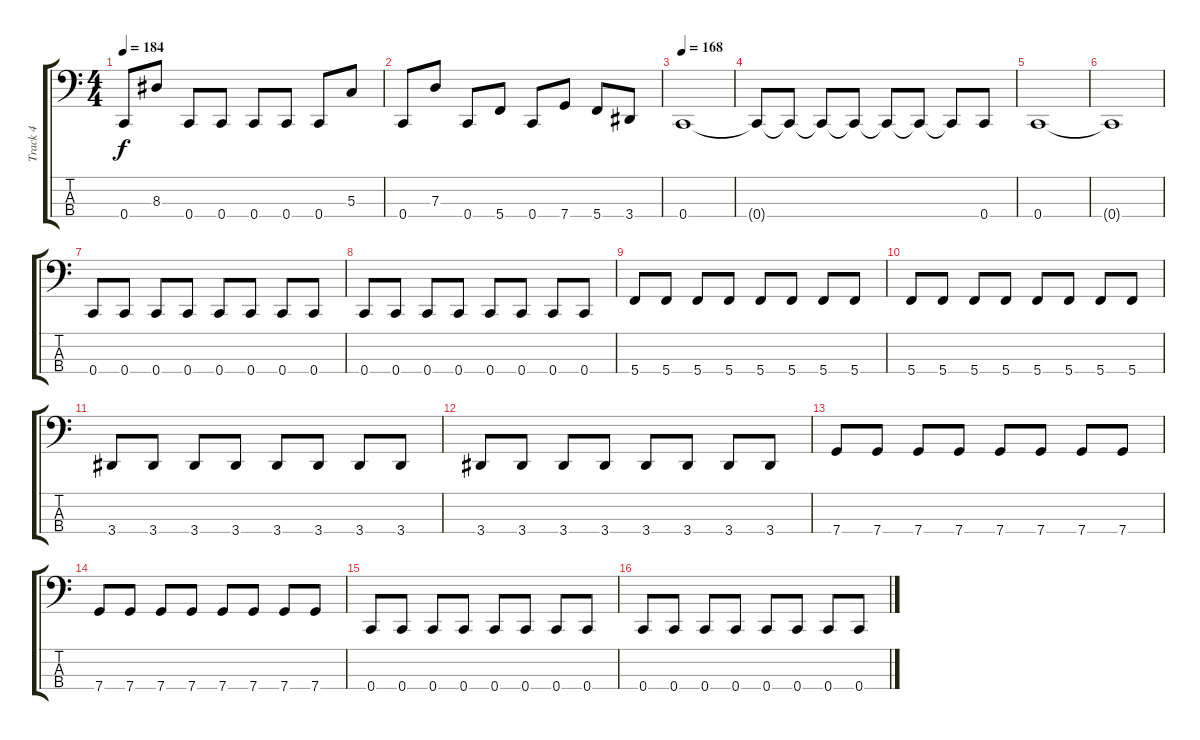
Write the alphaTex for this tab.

\track ("Track 4" "Track 4") {instrument electricbasspick}
\staff {score tabs}
\tuning (F2 C2 G1 C1) {hide}
\ts (4 4)
\tempo 184
\clef f4
\ks c
0.4.8{dy f} 8.3.8 0.4.8 0.4.8 0.4.8 0.4.8 0.4.8 5.3.8 |
0.4.8 7.3.8 0.4.8 5.4.8 0.4.8 7.4.8 5.4.8 3.4.8 |
\tempo 168
0.4.1 |
0.4{t}.8 0.4{t}.8 0.4{t}.8 0.4{t}.8 0.4{t}.8 0.4{t}.8 0.4{t}.8 0.4.8 |
0.4.1 |
0.4{t}.1 |
0.4.8 0.4.8 0.4.8 0.4.8 0.4.8 0.4.8 0.4.8 0.4.8 |
0.4.8 0.4.8 0.4.8 0.4.8 0.4.8 0.4.8 0.4.8 0.4.8 |
5.4.8 5.4.8 5.4.8 5.4.8 5.4.8 5.4.8 5.4.8 5.4.8 |
5.4.8 5.4.8 5.4.8 5.4.8 5.4.8 5.4.8 5.4.8 5.4.8 |
3.4.8 3.4.8 3.4.8 3.4.8 3.4.8 3.4.8 3.4.8 3.4.8 |
3.4.8 3.4.8 3.4.8 3.4.8 3.4.8 3.4.8 3.4.8 3.4.8 |
7.4.8 7.4.8 7.4.8 7.4.8 7.4.8 7.4.8 7.4.8 7.4.8 |
7.4.8 7.4.8 7.4.8 7.4.8 7.4.8 7.4.8 7.4.8 7.4.8 |
0.4.8 0.4.8 0.4.8 0.4.8 0.4.8 0.4.8 0.4.8 0.4.8 |
0.4.8 0.4.8 0.4.8 0.4.8 0.4.8 0.4.8 0.4.8 0.4.8
